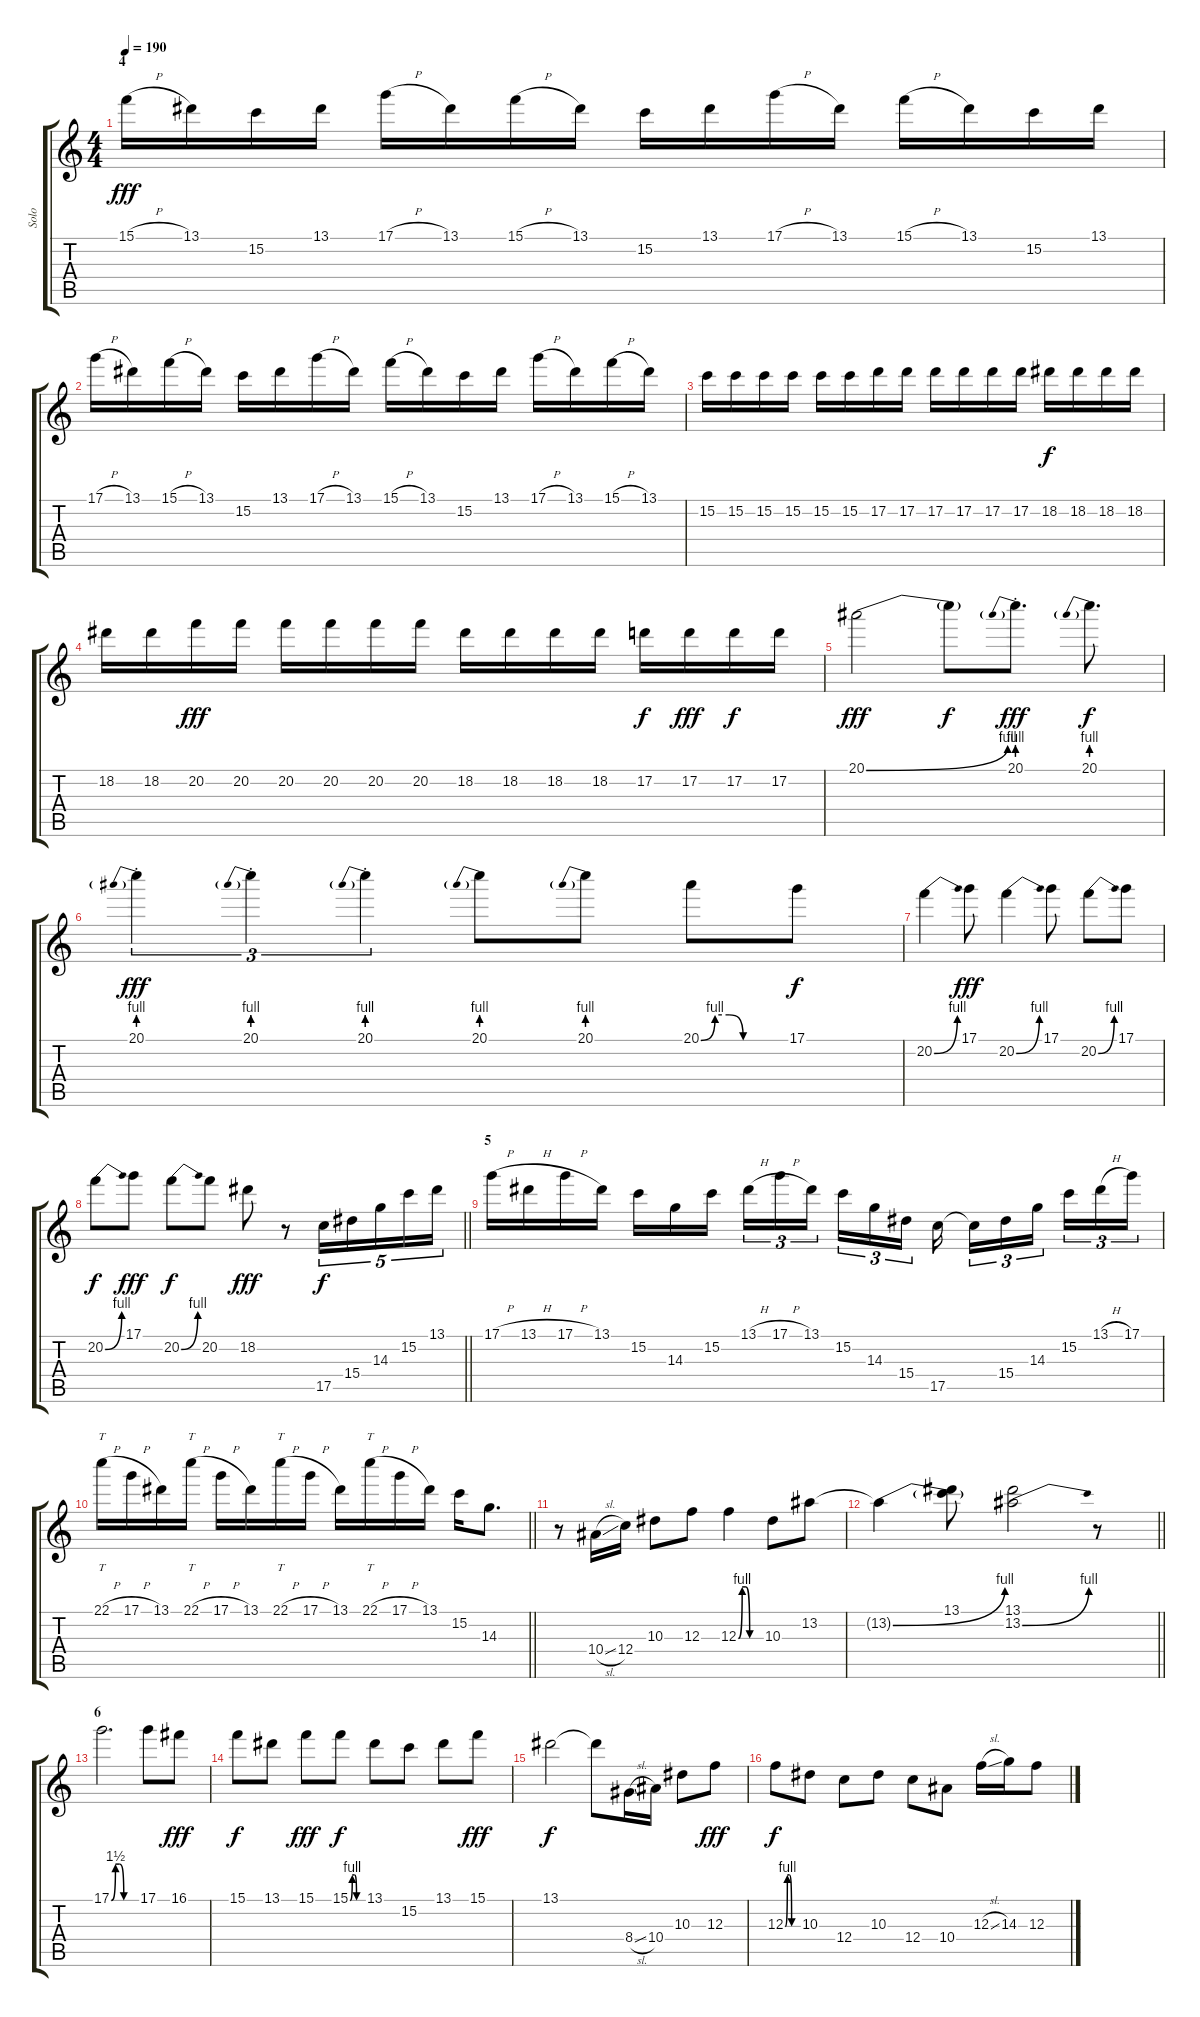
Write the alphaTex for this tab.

\track ("Solo" "Solo") {instrument overdrivenguitar}
\staff {score tabs}
\tuning (D4 A3 F3 C3 G2 C2) {hide}
\ts (4 4)
\section ("" "4")
\tempo 190
\clef g2
\ks c
15.1{h}.16{dy fff} 13.1.16 15.2.16 13.1.16 17.1{h}.16 13.1.16 15.1{h}.16 13.1.16 15.2.16 13.1.16 17.1{h}.16 13.1.16 15.1{h}.16 13.1.16 15.2.16 13.1.16 |
17.1{h}.16 13.1.16 15.1{h}.16 13.1.16 15.2.16 13.1.16 17.1{h}.16 13.1.16 15.1{h}.16 13.1.16 15.2.16 13.1.16 17.1{h}.16 13.1.16 15.1{h}.16 13.1.16 |
15.2.16 15.2.16 15.2.16 15.2.16 15.2.16 15.2.16 17.2.16 17.2.16 17.2.16 17.2.16 17.2.16 17.2.16 18.2.16{dy f} 18.2.16 18.2.16 18.2.16 |
18.2.16 18.2.16 20.2.16{dy fff} 20.2.16 20.2.16 20.2.16 20.2.16 20.2.16 18.2.16 18.2.16 18.2.16 18.2.16 17.2.16{dy f} 17.2.16{dy fff} 17.2.16{dy f} 17.2.16 |
20.1{be (bend 0 0 60 4)}.2{dy fff} 20.1{t}.8{dy f} 20.1{be (prebend 0 4 60 4) st}.8{d dy fff} 20.1{be (prebend 0 4 60 4)}.8{d dy f} |
20.1{be (prebend 0 4 60 4) st}.4{tu (3 2) dy fff} 20.1{be (prebend 0 4 60 4) st}.4{tu (3 2)} 20.1{be (prebend 0 4 60 4) st}.4{tu (3 2)} 20.1{be (prebend 0 4 60 4)}.8 20.1{be (prebend 0 4 60 4)}.8 20.1{be (custom 0 0 10 4 20 4 30 0 60 0)}.8 17.1.8{dy f} |
20.2{be (bend 0 0 60 4)}.4 17.1.8{dy fff} 20.2{be (bend 0 0 60 4)}.4 17.1.8 20.2{be (bend 0 0 60 4)}.8 17.1.8 |
\barLineRight lightlight
20.2{be (bend 0 0 60 4)}.8{dy f} 17.1.8{dy fff} 20.2{be (bend 0 0 60 4)}.8{dy f} 20.2.8 18.2.8{dy fff} r.8 17.5.16{tu (5 4) dy f} 15.4.16{tu (5 4)} 14.3.16{tu (5 4)} 15.2.16{tu (5 4)} 13.1.16{tu (5 4)} |
\section ("" "5")
17.1{h}.16 13.1{h}.16 17.1{h}.16 13.1.16 15.2.16 14.3.16 15.2.16{beam splitsecondary} 13.1{h}.16{tu (3 2)} 17.1{h}.16{tu (3 2)} 13.1.16{tu (3 2) beam splitsecondary} 15.2.16{tu (3 2)} 14.3.16{tu (3 2)} 15.4.16{tu (3 2) beam splitsecondary} 17.5.16 17.5{t}.16{tu (3 2)} 15.4.16{tu (3 2)} 14.3.16{tu (3 2) beam splitsecondary} 15.2.16{tu (3 2)} 13.1{h}.16{tu (3 2)} 17.1.16{tu (3 2)} |
\barLineRight lightlight
22.1{h}.16{tt} 17.1{h}.16 13.1.16 22.1{h}.16{tt} 17.1{h}.16 13.1.16 22.1{h}.16{tt} 17.1{h}.16 13.1.16 22.1{h}.16{tt} 17.1{h}.16 13.1.16 15.2.16 14.3.8{d} |
r.8 10.4{sl}.16 12.4.16 10.3.8 12.3.8 12.3{be (custom 0 0 10 4 20 4 30 0 60 0)}.4 10.3.8 13.2.8 |
\barLineRight lightlight
13.2{be (bend 0 0 60 4) t}.4 (13.1 13.2{t}).8 (13.1 13.2{be (bend 0 0 60 4)}).2 r.8 |
\section ("" "6")
17.1{be (custom 0 0 10 6 20 6 30 0 60 0)}.2{d} 17.1.8 16.1.8{dy fff} |
15.1.8{dy f} 13.1.8 15.1.8{dy fff} 15.1{be (custom 0 0 10 4 20 4 30 0 60 0)}.8{dy f} 13.1.8 15.2.8 13.1.8 15.1.8{dy fff} |
13.1.2{dy f} 13.1{t}.8 8.4{sl}.16 10.4.16 10.3.8 12.3.8{dy fff} |
12.3{be (custom 0 0 10 4 20 4 30 0 60 0)}.8{dy f} 10.3.8 12.4.8 10.3.8 12.4.8 10.4.8 12.3{sl}.16 14.3.16 12.3.8
